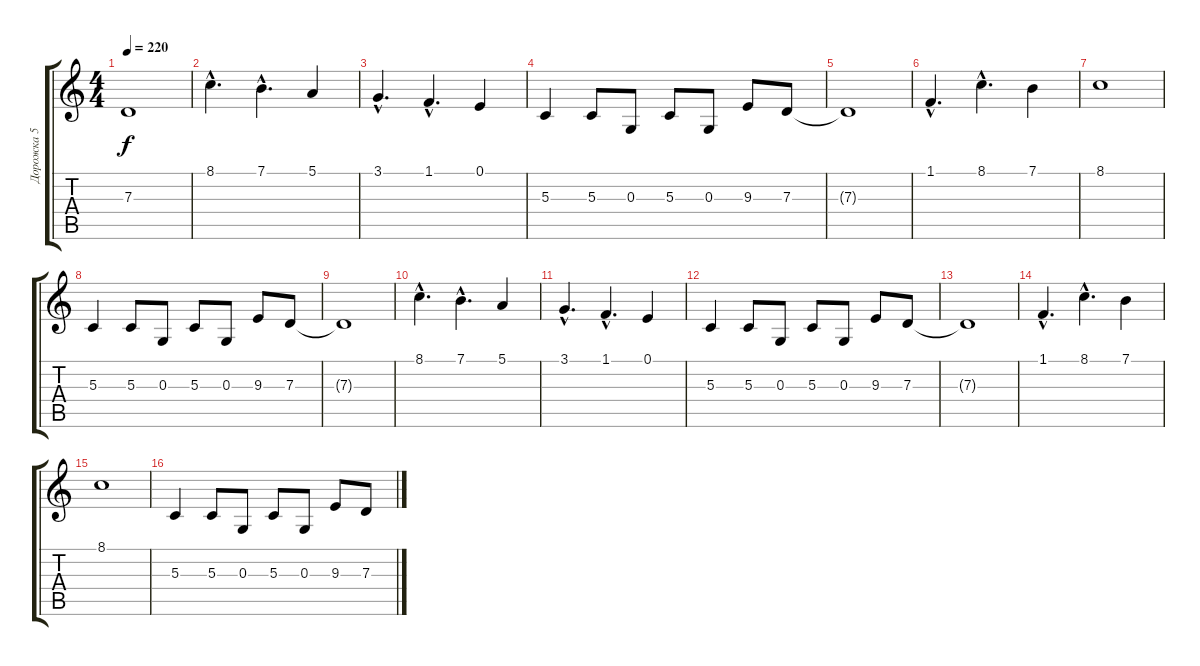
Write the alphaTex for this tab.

\track ("Дорожка 5" "Дорожка 5") {instrument trombone}
\staff {score tabs}
\tuning (E4 B3 G3 D3 A2 E2) {hide}
\ts (4 4)
\tempo 220
\clef g2
\ks c
7.3{t}.1{dy f} |
8.1{hac}.4{d} 7.1{hac}.4{d} 5.1.4 |
3.1{hac}.4{d} 1.1{hac}.4{d} 0.1.4 |
5.3.4 5.3.8 0.3.8 5.3.8 0.3.8 9.3.8 7.3.8 |
7.3{t}.1 |
1.1{hac}.4{d} 8.1{hac}.4{d} 7.1.4 |
8.1.1 |
5.3.4 5.3.8 0.3.8 5.3.8 0.3.8 9.3.8 7.3.8 |
7.3{t}.1 |
8.1{hac}.4{d} 7.1{hac}.4{d} 5.1.4 |
3.1{hac}.4{d} 1.1{hac}.4{d} 0.1.4 |
5.3.4 5.3.8 0.3.8 5.3.8 0.3.8 9.3.8 7.3.8 |
7.3{t}.1 |
1.1{hac}.4{d} 8.1{hac}.4{d} 7.1.4 |
8.1.1 |
5.3.4 5.3.8 0.3.8 5.3.8 0.3.8 9.3.8 7.3.8
